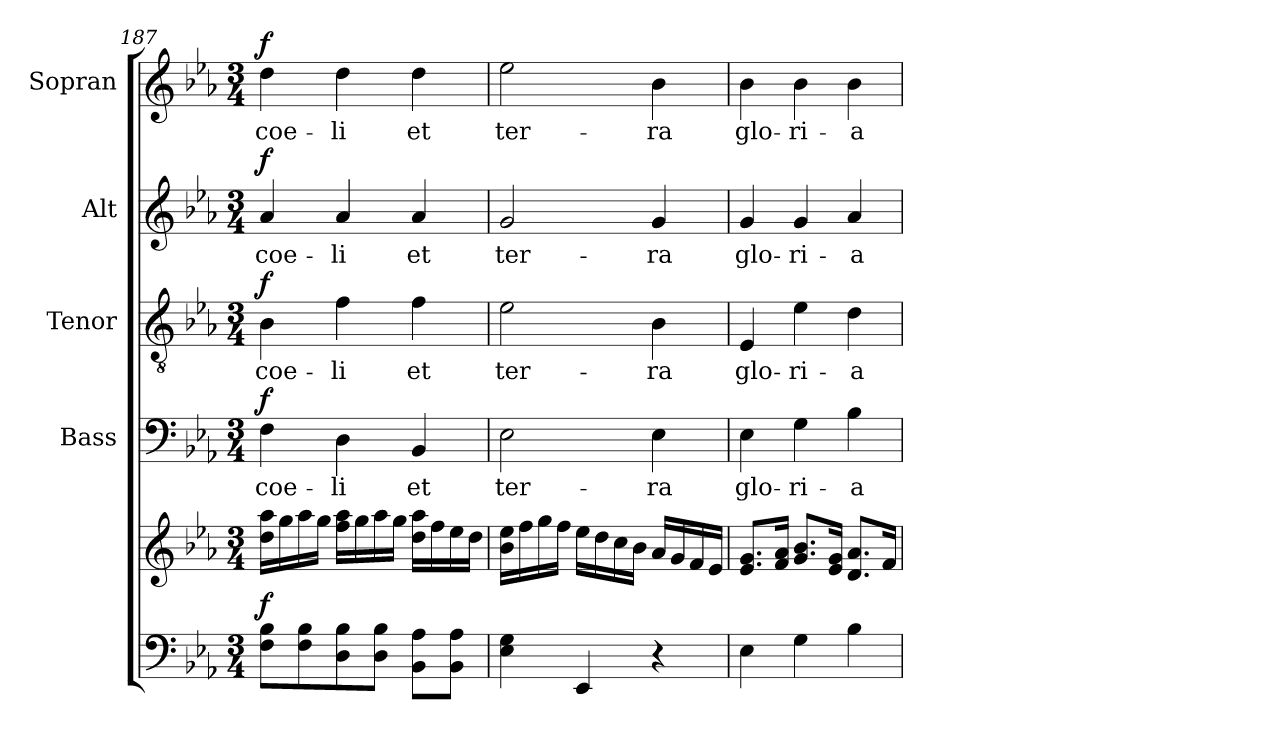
**kern	**kern	**dynam	**kern	**text	**dynam	**kern	**text	**dynam	**kern	**text	**dynam	**kern	**text	**dynam
*part5	*part5	*part5	*part4	*part4	*part4	*part3	*part3	*part3	*part2	*part2	*part2	*part1	*part1	*part1
*staff6	*staff5	*staff5/6	*staff4	*staff4	*staff4	*staff3	*staff3	*staff3	*staff2	*staff2	*staff2	*staff1	*staff1	*staff1
*	*	*	*I"Bass	*	*	*I"Tenor	*	*	*I"Alt	*	*	*I"Sopran	*	*
*	*	*	*I'B.	*	*	*I'T.	*	*	*I'A.	*	*	*I'S.	*	*
*clefF4	*clefG2	*	*clefF4	*	*	*clefGv2	*	*	*clefG2	*	*	*clefG2	*	*
*k[b-e-a-]	*k[b-e-a-]	*	*k[b-e-a-]	*	*	*k[b-e-a-]	*	*	*k[b-e-a-]	*	*	*k[b-e-a-]	*	*
*E-:	*E-:	*	*E-:	*	*	*E-:	*	*	*E-:	*	*	*E-:	*	*
*M3/4	*M3/4	*	*M3/4	*	*	*M3/4	*	*	*M3/4	*	*	*M3/4	*	*
=187	=187	=187	=187	=187	=187	=187	=187	=187	=187	=187	=187	=187	=187	=187
!	!	!LO:DY:a=2	!	!LO:LY:b	!LO:DY:a	!	!LO:LY:b	!LO:DY:a	!	!LO:LY:b	!LO:DY:a	!	!LO:LY:b	!LO:DY:a
8F\ 8B-\L	16dd\ 16aa-\LL	f	4F\	coe-	f	4B-\	coe-	f	4a-/	coe-	f	4dd\	coe-	f
.	16gg\	.	.	.	.	.	.	.	.	.	.	.	.	.
8F\ 8B-\	16aa-\	.	.	.	.	.	.	.	.	.	.	.	.	.
.	16gg\JJ	.	.	.	.	.	.	.	.	.	.	.	.	.
!	!	!	!	!LO:LY:b	!	!	!LO:LY:b	!	!	!LO:LY:b	!	!	!LO:LY:b	!
8D\ 8B-\	16ff\ 16aa-\LL	.	4D\	-li	.	4f\	-li	.	4a-/	-li	.	4dd\	-li	.
.	16gg\	.	.	.	.	.	.	.	.	.	.	.	.	.
8D\ 8B-\J	16aa-\	.	.	.	.	.	.	.	.	.	.	.	.	.
.	16gg\JJ	.	.	.	.	.	.	.	.	.	.	.	.	.
!	!	!	!	!LO:LY:b	!	!	!LO:LY:b	!	!	!LO:LY:b	!	!	!LO:LY:b	!
8BB-\ 8A-\L	16dd\ 16aa-\LL	.	4BB-/	et	.	4f\	et	.	4a-/	et	.	4dd\	et	.
.	16ff\	.	.	.	.	.	.	.	.	.	.	.	.	.
8BB-\ 8A-\J	16ee-\	.	.	.	.	.	.	.	.	.	.	.	.	.
.	16dd\JJ	.	.	.	.	.	.	.	.	.	.	.	.	.
!!LO:PB:g=z
=188	=188	=188	=188	=188	=188	=188	=188	=188	=188	=188	=188	=188	=188	=188
!	!	!	!	!LO:LY:b	!	!	!LO:LY:b	!	!	!LO:LY:b	!	!	!LO:LY:b	!
4E-\ 4G\	16b-\ 16ee-\LL	.	2E-\	ter-	.	2e-\	ter-	.	2g/	ter-	.	2ee-\	ter-	.
.	16ff\	.	.	.	.	.	.	.	.	.	.	.	.	.
.	16gg\	.	.	.	.	.	.	.	.	.	.	.	.	.
.	16ff\JJ	.	.	.	.	.	.	.	.	.	.	.	.	.
4EE-/	16ee-\LL	.	.	.	.	.	.	.	.	.	.	.	.	.
.	16dd\	.	.	.	.	.	.	.	.	.	.	.	.	.
.	16cc\	.	.	.	.	.	.	.	.	.	.	.	.	.
.	16b-\JJ	.	.	.	.	.	.	.	.	.	.	.	.	.
!	!	!	!	!LO:LY:b	!	!	!LO:LY:b	!	!	!LO:LY:b	!	!	!LO:LY:b	!
4r	16a-/LL	.	4E-\	-ra	.	4B-\	-ra	.	4g/	-ra	.	4b-\	-ra	.
.	16g/	.	.	.	.	.	.	.	.	.	.	.	.	.
.	16f/	.	.	.	.	.	.	.	.	.	.	.	.	.
.	16e-/JJ	.	.	.	.	.	.	.	.	.	.	.	.	.
=189	=189	=189	=189	=189	=189	=189	=189	=189	=189	=189	=189	=189	=189	=189
!	!	!	!	!LO:LY:b	!	!	!LO:LY:b	!	!	!LO:LY:b	!	!	!LO:LY:b	!
4E-\	8.e-/ 8.g/L	.	4E-\	glo-	.	4E-/	glo-	.	4g/	glo-	.	4b-\	glo-	.
.	16f/ 16a-/Jk	.	.	.	.	.	.	.	.	.	.	.	.	.
!	!	!	!	!LO:LY:b	!	!	!LO:LY:b	!	!	!LO:LY:b	!	!	!LO:LY:b	!
4G\	8.g/ 8.b-/L	.	4G\	-ri-	.	4e-\	-ri-	.	4g/	-ri-	.	4b-\	-ri-	.
.	16e-/ 16g/Jk	.	.	.	.	.	.	.	.	.	.	.	.	.
!	!	!	!	!LO:LY:b	!	!	!LO:LY:b	!	!	!LO:LY:b	!	!	!LO:LY:b	!
4B-\	8.d/ 8.a-/L	.	4B-\	-a	.	4d\	-a	.	4a-/	-a	.	4b-\	-a	.
.	16f/Jk	.	.	.	.	.	.	.	.	.	.	.	.	.
=	=	=	=	=	=	=	=	=	=	=	=	=	=	=
*-	*-	*-	*-	*-	*-	*-	*-	*-	*-	*-	*-	*-	*-	*-
